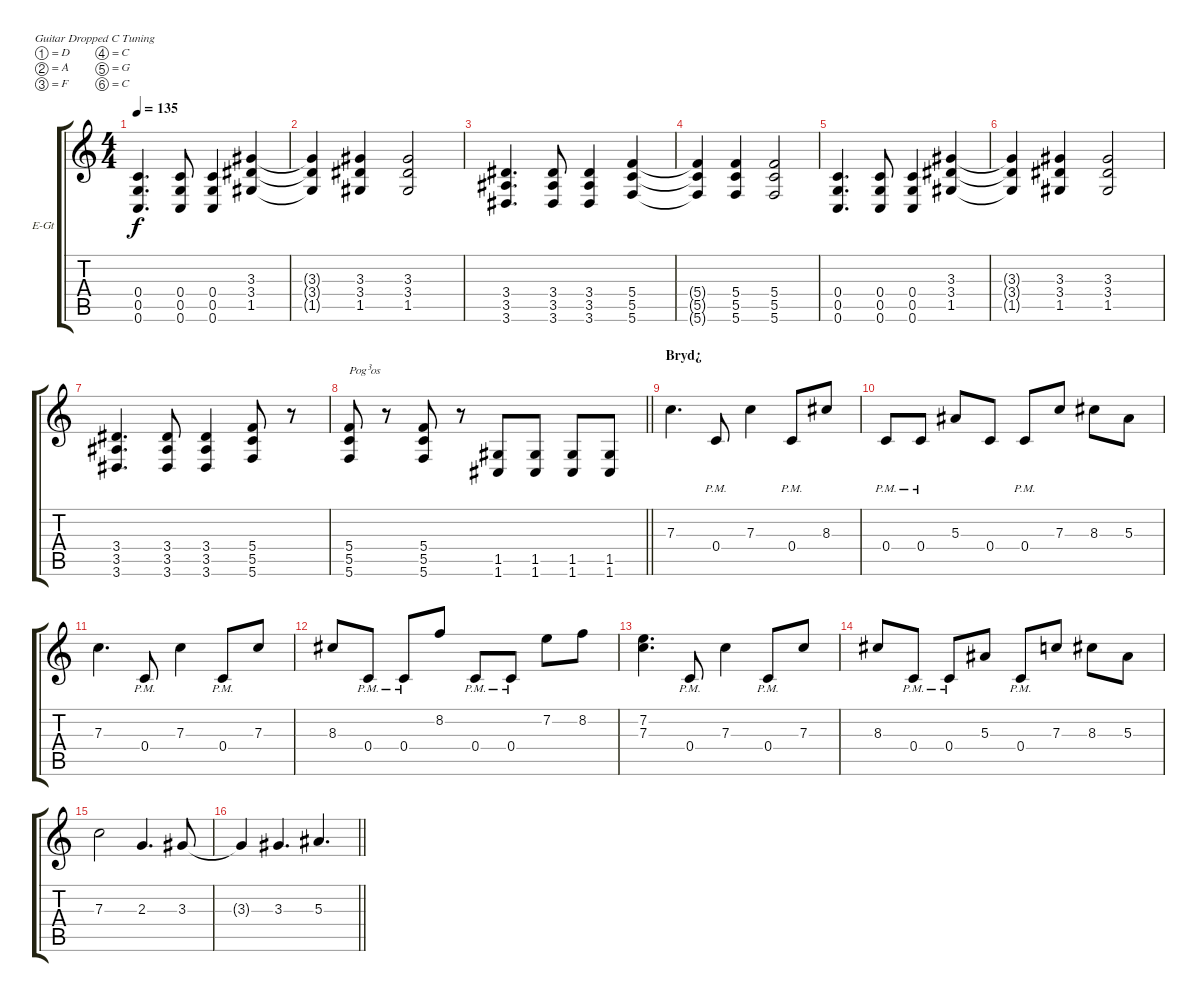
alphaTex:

\bracketExtendMode groupsimilarinstruments
\firstSystemTrackNameOrientation horizontal
\otherSystemsTrackNameOrientation horizontal
\track ("Gitara1" "E-Gt") {instrument distortionguitar}
\staff {score tabs}
\tuning (D4 A3 F3 C3 G2 C2)
\ts (4 4)
\tempo 135
\clef g2
\ks c
(0.4 0.5 0.6).4{d dy f} (0.4 0.5 0.6).8 (0.4 0.5 0.6).4 (3.3 3.4 1.5).4 |
(3.3{t} 3.4{t} 1.5{t}).4 (3.3 3.4 1.5).4 (3.3 3.4 1.5).2 |
(3.4 3.5 3.6).4{d} (3.4 3.5 3.6).8 (3.4 3.5 3.6).4 (5.4 5.5 5.6).4 |
(5.4{t} 5.5{t} 5.6{t}).4 (5.4 5.5 5.6).4 (5.4 5.5 5.6).2 |
(0.4 0.5 0.6).4{d} (0.4 0.5 0.6).8 (0.4 0.5 0.6).4 (3.3 3.4 1.5).4 |
(3.3{t} 3.4{t} 1.5{t}).4 (3.3 3.4 1.5).4 (3.3 3.4 1.5).2 |
(3.4 3.5 3.6).4{d} (3.4 3.5 3.6).8 (3.4 3.5 3.6).4 (5.4 5.5 5.6).8 r.8 |
\barLineRight lightlight
(5.4 5.5 5.6).8{txt "Pog³os"} r.8 (5.4 5.5 5.6).8 r.8 (1.5 1.6).8 (1.5 1.6).8 (1.5 1.6).8 (1.5 1.6).8 |
\section ("" "Bryd¿")
7.3.4{d} 0.4{pm}.8 7.3.4 0.4{pm}.8 8.3.8 |
0.4{pm}.8 0.4{pm}.8 5.3.8 0.4.8 0.4{pm}.8 7.3.8 8.3.8 5.3.8 |
7.3.4{d} 0.4{pm}.8 7.3.4 0.4{pm}.8 7.3.8 |
8.3.8 0.4{pm}.8 0.4{pm}.8 8.2.8 0.4{pm}.8 0.4{pm}.8 7.2.8 8.2.8 |
(7.2 7.3).4{d} 0.4{pm}.8 7.3.4 0.4{pm}.8 7.3.8 |
8.3.8 0.4{pm}.8 0.4{pm}.8 5.3.8 0.4{pm}.8 7.3.8 8.3.8 5.3.8 |
7.3.2 2.3.4{d} 3.3.8 |
\barLineRight lightlight
3.3{t}.4 3.3.4{d} 5.3.4{d}
